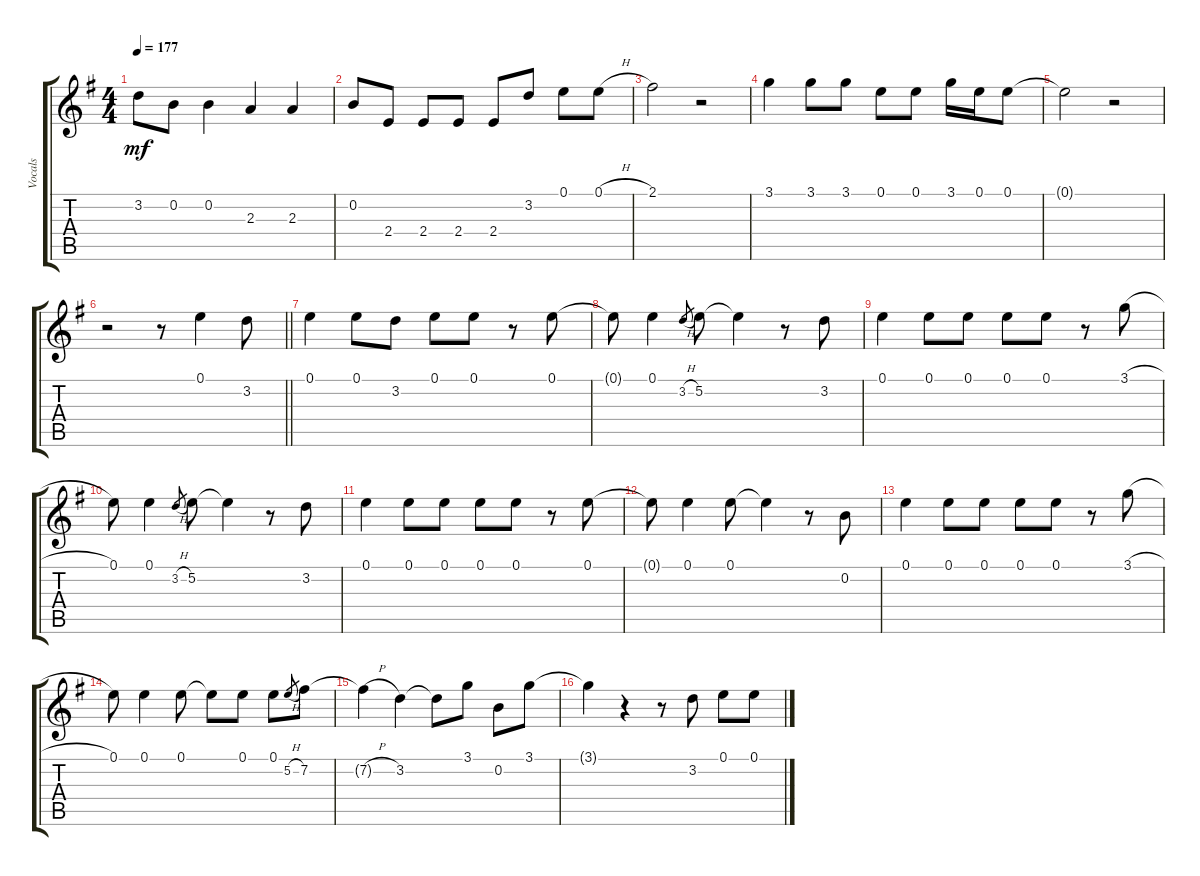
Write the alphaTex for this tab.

\track ("Vocals" "Vocals") {instrument overdrivenguitar}
\staff {score tabs}
\tuning (E4 B3 G3 D3 A2 E2) {hide}
\ts (4 4)
\tempo 177
\clef g2
\ks g
3.2.8{dy mf} 0.2.8 0.2.4 2.3.4 2.3.4 |
0.2.8 2.4.8 2.4.8 2.4.8 2.4.8 3.2.8 0.1.8 0.1{h}.8 |
2.1.2 r.2 |
3.1.4 3.1.8 3.1.8 0.1.8 0.1.8 3.1.16 0.1.16 0.1.8 |
0.1{t}.2 r.2 |
\barLineRight lightlight
r.2 r.8 0.1.4 3.2.8 |
0.1.4 0.1.8 3.2.8 0.1.8 0.1.8 r.8 0.1.8 |
0.1{t}.8 0.1.4 3.2{h}.8{gr} 5.2.8 5.2{t}.4 r.8 3.2.8 |
0.1.4 0.1.8 0.1.8 0.1.8 0.1.8 r.8 3.1{h}.8 |
0.1.8 0.1.4 3.2{h}.8{gr} 5.2.8 5.2{t}.4 r.8 3.2.8 |
0.1.4 0.1.8 0.1.8 0.1.8 0.1.8 r.8 0.1.8 |
0.1{t}.8 0.1.4 0.1.8 0.1{t}.4 r.8 0.2.8 |
0.1.4 0.1.8 0.1.8 0.1.8 0.1.8 r.8 3.1{h}.8 |
0.1.8 0.1.4 0.1.8 0.1{t}.8 0.1.8 0.1.8 5.2{h}.8{gr} 7.2.8 |
7.2{h t}.4 3.2.4 3.2{t}.8 3.1.8 0.2.8 3.1.8 |
3.1{t}.4 r.4 r.8 3.2.8 0.1.8 0.1.8
